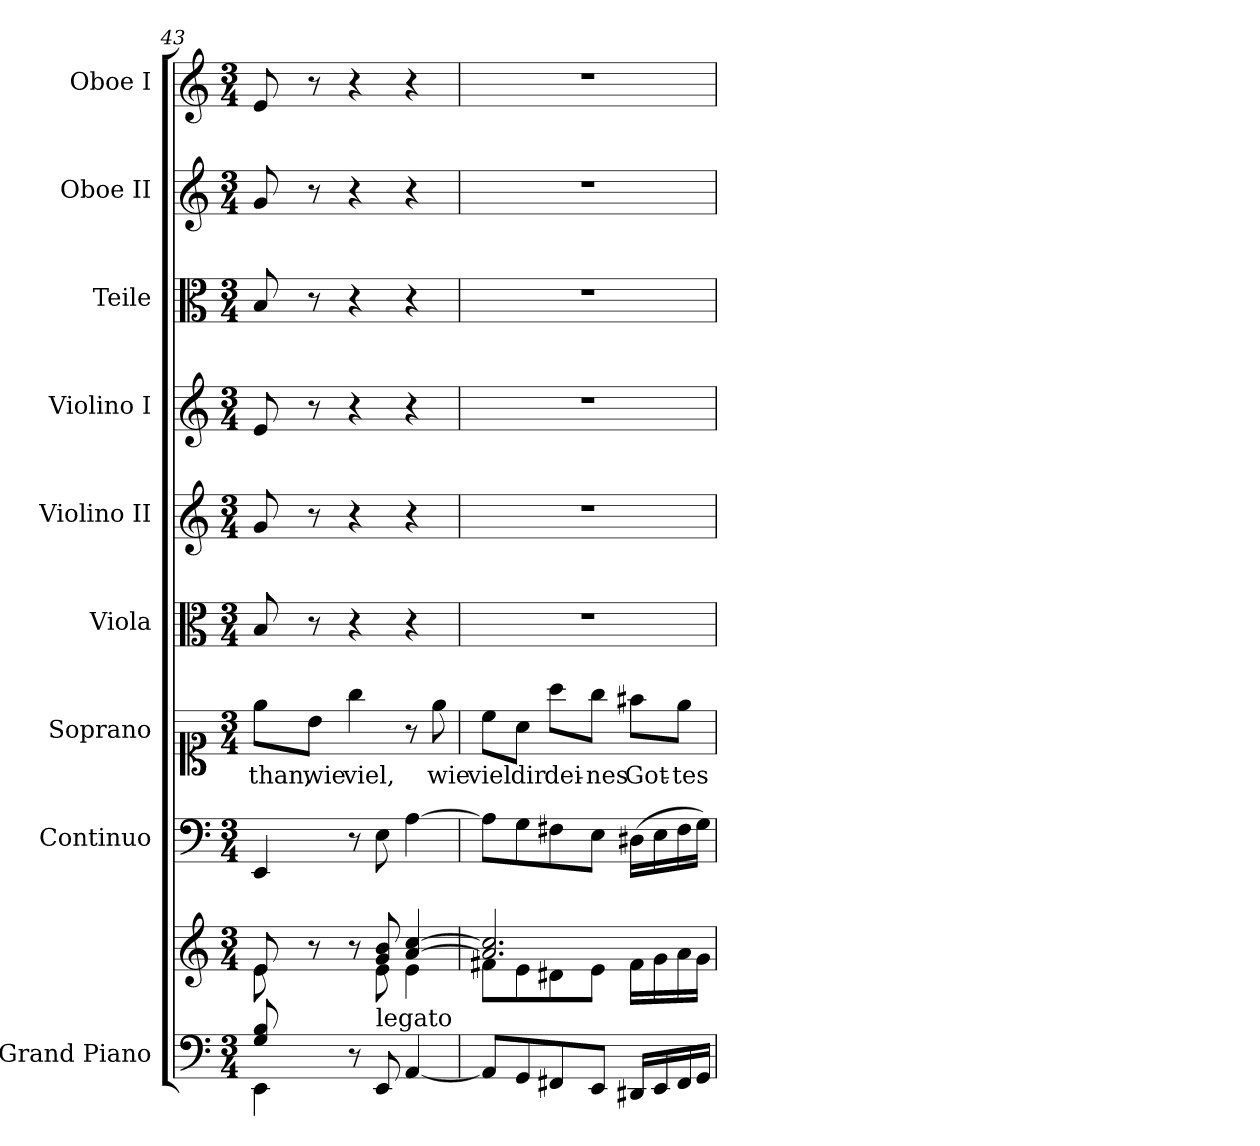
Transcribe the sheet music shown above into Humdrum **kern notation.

**kern	**kern	**kern	**kern	**text	**kern	**kern	**kern	**kern	**kern	**kern
*part9	*part9	*part8	*part7	*part7	*part6	*part5	*part4	*part3	*part2	*part1
*staff10	*staff9	*staff8	*staff7	*staff7	*staff6	*staff5	*staff4	*staff3	*staff2	*staff1
*I"Grand Piano	*	*I"Continuo	*I"Soprano	*	*I"Viola	*I"Violino II	*I"Violino I	*I"Teile	*I"Oboe II	*I"Oboe I
*I'Pno	*	*	*	*	*	*	*	*	*I'Ob	*I'Ob
*clefF4	*clefG2	*clefF4	*clefC1	*	*clefC3	*clefG2	*clefG2	*clefC3	*clefG2	*clefG2
*k[]	*k[]	*k[]	*k[]	*	*k[]	*k[]	*k[]	*k[]	*k[]	*k[]
*M3/4	*M3/4	*M3/4	*M3/4	*	*M3/4	*M3/4	*M3/4	*M3/4	*M3/4	*M3/4
=43	=43	=43	=43	=43	=43	=43	=43	=43	=43	=43
*^	*^	*	*	*	*	*	*	*	*	*
!	!	!	!	!	!	!LO:LY:b	!	!	!	!	!	!
8G/ 8B/	4EE\	8e/	8e\	4EE/	8ee\L	-than,	8B/	8g/	8e/	8B/	8g/	8e/
!	!	!	!	!	!	!LO:LY:b	!	!	!	!	!	!
8ryy	.	8r	8ryy	.	8b\J	wie	8r	8r	8r	8r	8r	8r
!	!	!	!	!	!	!LO:LY:b	!	!	!	!	!	!
8r	8ryy	8r	8ryy	8r	4gg\	viel,	4r	4r	4r	4r	4r	4r
!LO:TX:a:t=legato	!	!	!	!	!	!	!	!	!	!	!	!
8EE/	8ryy	8g/ 8b/	8e\	8E\	.	.	.	.	.	.	.	.
[4AA/	4ryy	[4a/ [4cc/	4e\	[4A\	8r	.	4r	4r	4r	4r	4r	4r
!	!	!	!	!	!	!LO:LY:b	!	!	!	!	!	!
.	.	.	.	.	8ee\	wie	.	.	.	.	.	.
*v	*v	*	*	*	*	*	*	*	*	*	*	*
=44	=44	=44	=44	=44	=44	=44	=44	=44	=44	=44	=44
!	!	!	!	!	!LO:LY:b	!	!	!	!	!	!
8AA/L]	2.a/] 2.cc/]	8f#X\L	8A\L]	8cc\L	viel	2.r	2.r	2.r	2.r	2.r	2.r
!	!	!	!	!	!LO:LY:b	!	!	!	!	!	!
8GG/	.	8e\	8G\	8a\J	dir	.	.	.	.	.	.
!	!	!	!	!	!LO:LY:b	!	!	!	!	!	!
8FF#X/	.	8d#X\	8F#X\	8aa\L	dei-	.	.	.	.	.	.
!	!	!	!	!	!LO:LY:b	!	!	!	!	!	!
8EE/J	.	8e\J	8E\J	8gg\J	-nes	.	.	.	.	.	.
!	!	!	!	!	!LO:LY:b	!	!	!	!	!	!
16DD#X/LL	.	16f#\LL	(>16D#X\LL	8ff#X\L	Got-	.	.	.	.	.	.
16EE/	.	16g\	16E\	.	.	.	.	.	.	.	.
!	!	!	!	!	!LO:LY:b	!	!	!	!	!	!
16FF#/	.	16a\	16F#\	8ee\J	-tes	.	.	.	.	.	.
16GG/JJ	.	16g\JJ	16G\JJ)	.	.	.	.	.	.	.	.
*	*v	*v	*	*	*	*	*	*	*	*	*
=	=	=	=	=	=	=	=	=	=	=
*-	*-	*-	*-	*-	*-	*-	*-	*-	*-	*-
